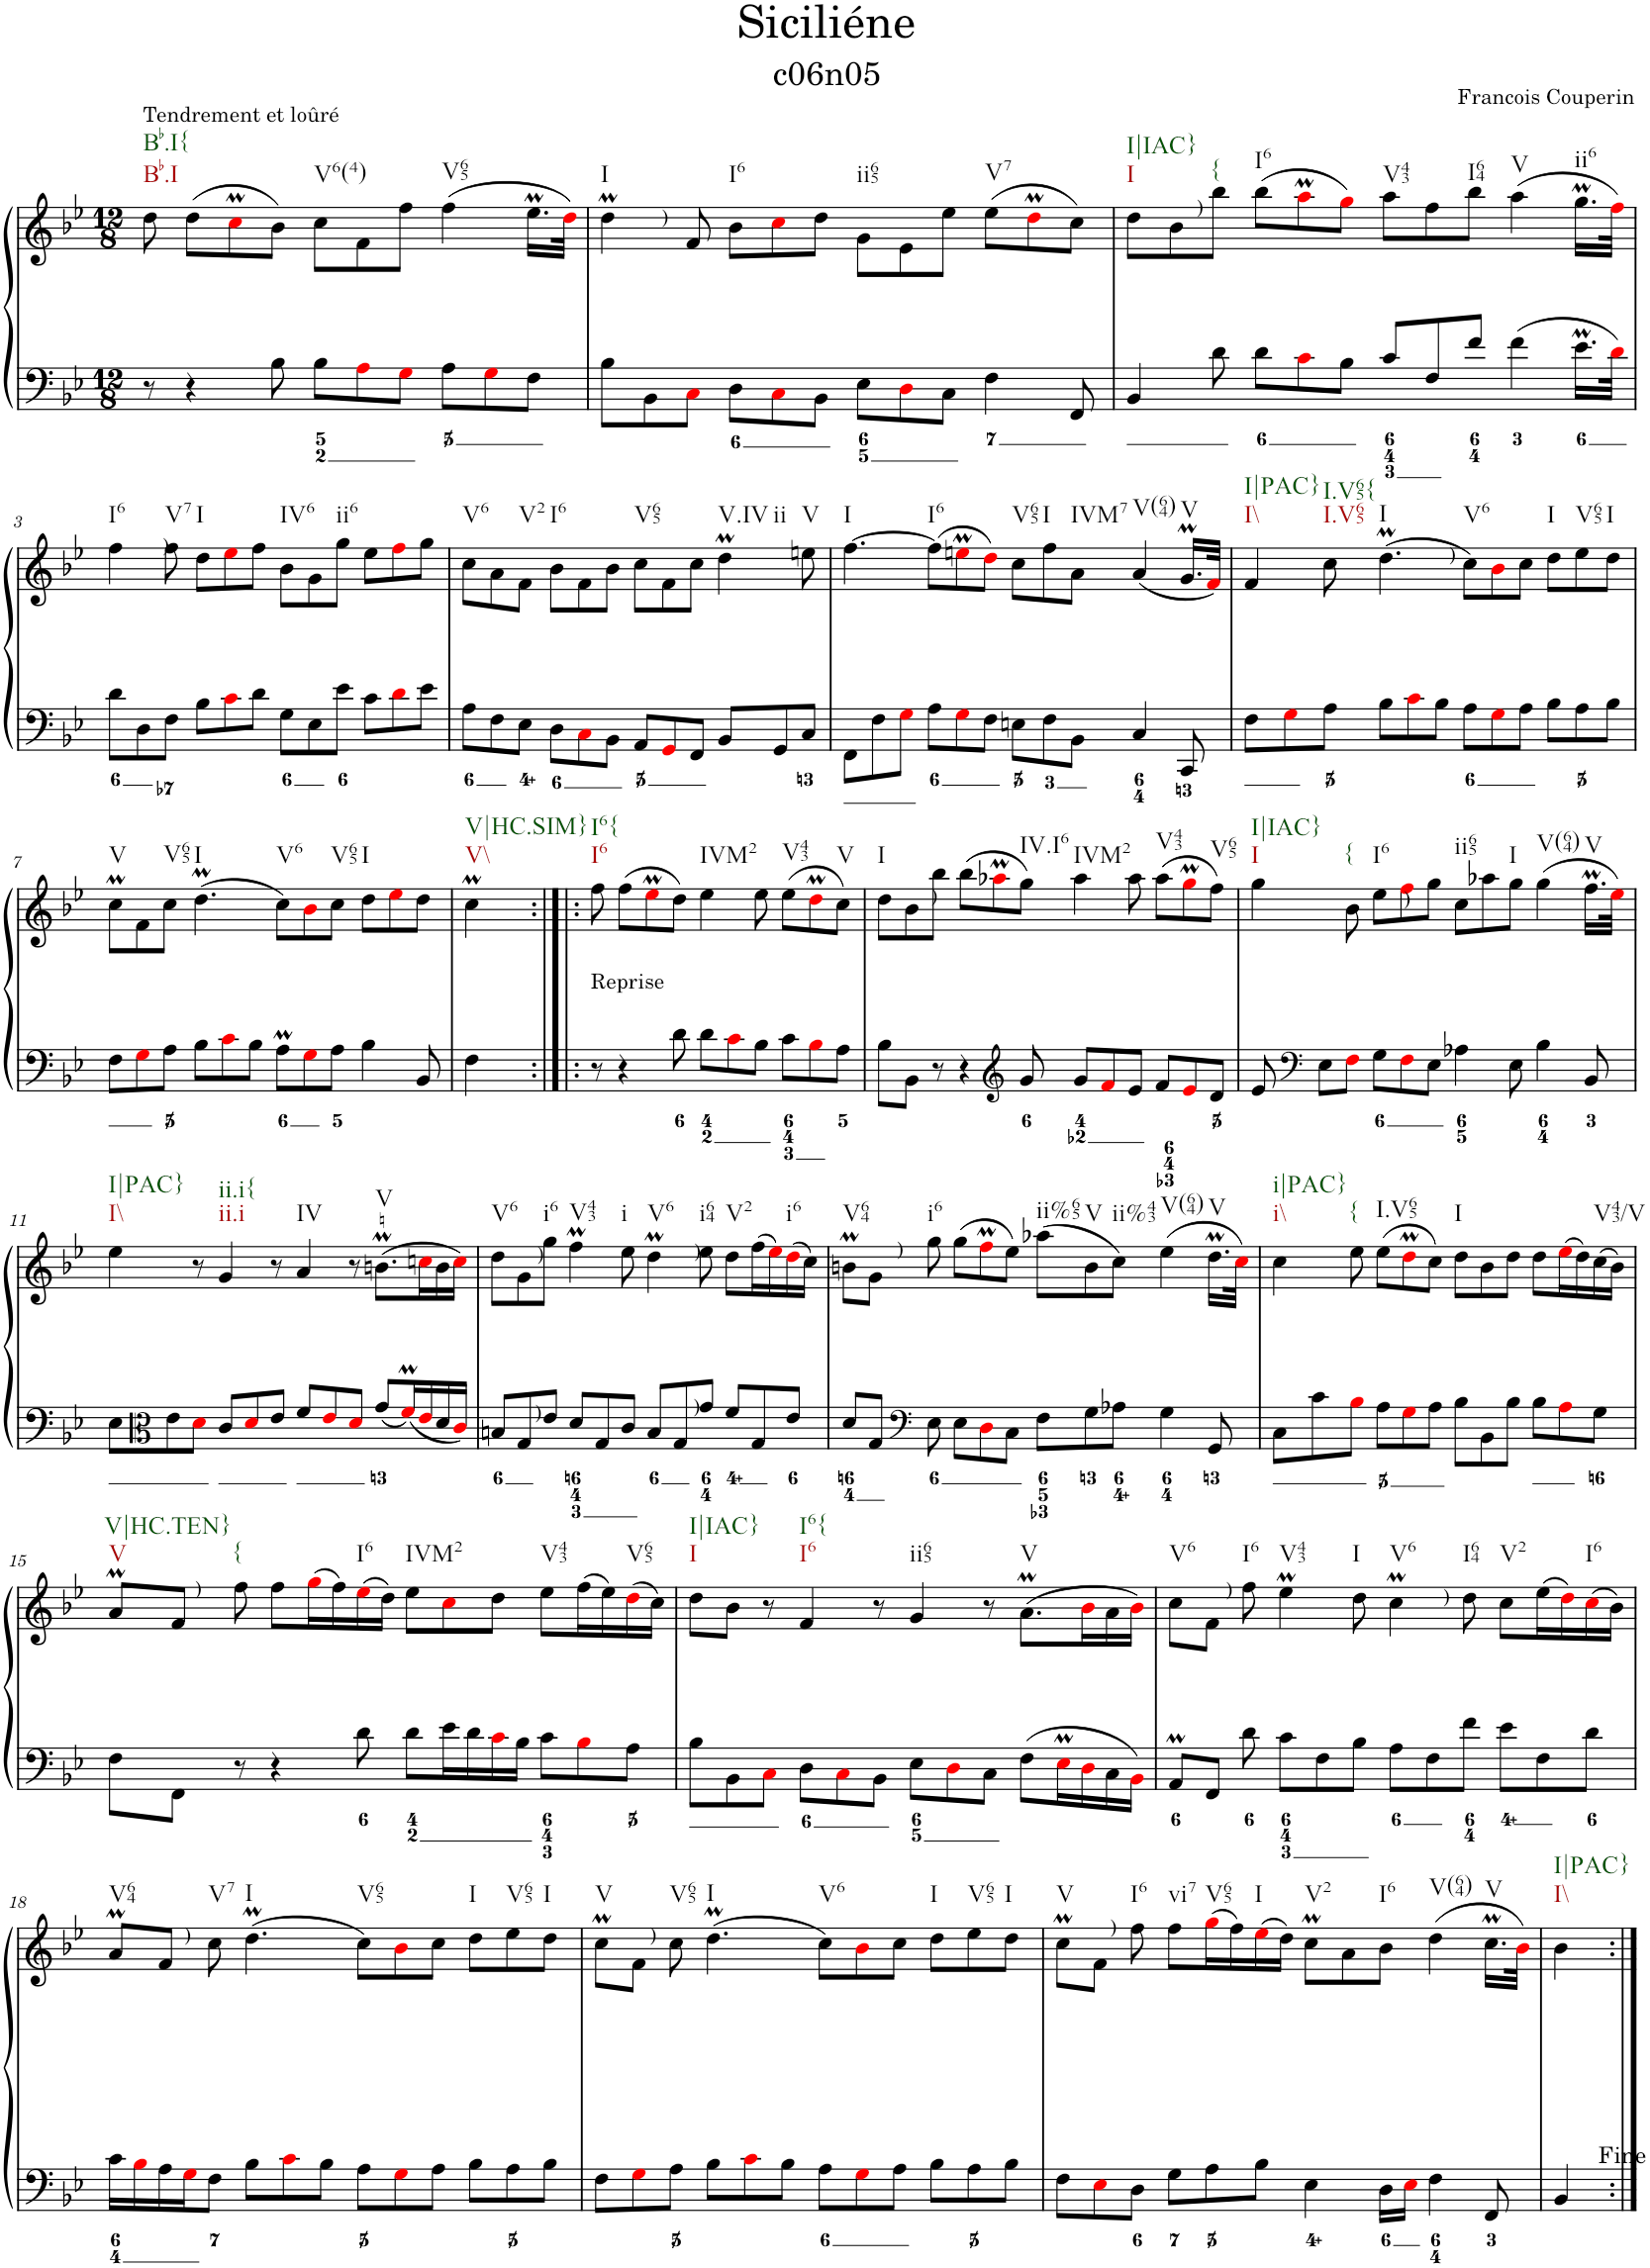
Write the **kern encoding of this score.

**kern	**kern
*part1	*part1
*staff2	*staff1
*I"Piano	*
*I'Pno.	*
*clefF4	*clefG2
*k[b-e-]	*k[b-e-]
*M12/8	*M12/8
=	=
!	!LO:TX:a:t=Tendrement et loûré
!	!LO:TX:b:t=Bb.I
!	!LO:TX:b:t=Bb.I{
8r	8dd\
4r	(8dd\L
.	8ccMi\
8B-\	8b-\J)
!	!LO:TX:b:t=V6(4)
8B-\L	8cc\L
8Ai\	8f\
8Gi\J	8ff\J
!	!LO:TX:b:t=V65
8A\L	(4ff\
8Gi\	.
8F\J	16.ee-M\LL
.	32ddi\JJk)
=1	=1
!	!LO:TX:a:t=)
!	!LO:TX:b:t=I
8B-\L	4ddm\
8BB-\	.
8Ci\J	8f/
!	!LO:TX:b:t=I6
8D\L	8b-\L
8Ci\	8cci\
8BB-\J	8dd\J
!	!LO:TX:b:t=ii65
8E-\L	8g\L
8Di\	8e-\
8C\J	8ee-\J
!	!LO:TX:b:t=V7
4F\	(8ee-\L
.	8ddmi\
8FF/	8cc\J)
=2	=2
!	!LO:TX:b:t=I
!	!LO:TX:b:t=I|IAC}
4BB-/	8dd\L
!	!LO:TX:a:t=)
.	8b-\
!	!LO:TX:b:t={
8d\	8bb-\J
!	!LO:TX:b:t=I6
8d\L	(8bb-\L
8ci\	8aami\
8B-\J	8ggi\J)
!	!LO:TX:b:t=V43
8c/L	8aa\L
8F/	8ff\
!	!LO:TX:b:t=I64
8f/J	8bb-\J
!	!LO:TX:b:t=V
4f\	(4aa\
!	!LO:TX:b:t=ii6
16.e-M\LL	16.ggM\LL
32di\JJk	32ffi\JJk)
!!LO:LB:g=z
=3	=3
!	!LO:TX:a:t=)
!	!LO:TX:b:t=I6
8d\L	4ff\
8D\	.
!	!LO:TX:b:t=V7
8F\J	8ff\
!	!LO:TX:b:t=I
8B-\L	8dd\L
8ci\	8ee-i\
8d\J	8ff\J
!	!LO:TX:b:t=IV6
8G\L	8b-\L
8E-\	8g\
!	!LO:TX:b:t=ii6
8e-\J	8gg\J
8c\L	8ee-\L
8di\	8ffi\
8e-\J	8gg\J
=4	=4
!	!LO:TX:b:t=V6
8A\L	8cc\L
8F\	8a\
!	!LO:TX:b:t=V2
8E-\J	8f\J
!	!LO:TX:b:t=I6
8D\L	8b-\L
8Ci\	8f\
8BB-\J	8b-\J
!	!LO:TX:b:t=V65
8AA/L	8cc\L
8GGi/	8f\
8FF/J	8cc\J
!	!LO:TX:b:t=V.IV
!	!LO:TX:b:t=ii
8BB-/L	4ddm\
8GG/	.
!	!LO:TX:b:t=V
8C/J	8een\
=5	=5
!	!LO:TX:b:t=I
8FF\L	[4.ff\
8F\	.
8Gi\J	.
!	!LO:TX:b:t=I6
8A\L	(8ff\L]
8Gi\	8eenmi\
8F\J	8ddi\J)
!	!LO:TX:b:t=V65
8En\L	8cc\L
!	!LO:TX:b:t=I
8F\	8ff\
!	!LO:TX:b:t=IVM7
8BB-\J	8a\J
!	!LO:TX:b:t=V(64)
4C/	(4a/
!	!LO:TX:b:t=V
8CC/	16.gM/LL
.	32fi/JJk)
=6	=6
!	!LO:TX:a:t=)
!	!LO:TX:b:t=I\\
!	!LO:TX:b:t=I|PAC}
8F\L	4f/
8Gi\	.
!	!LO:TX:b:t=I.V65
!	!LO:TX:b:t=I.V65{
8A\J	8cc\
!	!LO:TX:b:t=I
8B-\L	(4.ddm\
8ci\	.
8B-\J	.
!	!LO:TX:b:t=V6
8A\L	8cc\L)
8Gi\	8b-i\
8A\J	8cc\J
!	!LO:TX:b:t=I
8B-\L	8dd\L
!	!LO:TX:b:t=V65
8A\	8ee-\
!	!LO:TX:b:t=I
8B-\J	8dd\J
!!LO:LB:g=z
=7	=7
!	!LO:TX:b:t=V
8F\L	8ccM\L
8Gi\	8f\
!	!LO:TX:b:t=V65
8A\J	8cc\J
!	!LO:TX:b:t=I
8B-\L	(4.ddm\
8ci\	.
8B-\J	.
!	!LO:TX:b:t=V6
8Am\L	8cc\L)
8Gi\	8b-i\
!	!LO:TX:b:t=V65
8A\J	8cc\J
!	!LO:TX:b:t=I
4B-\	8dd\L
.	8ee-i\
8BB-/	8dd\J
=8	=8
!	!LO:TX:b:t=V\\
!	!LO:TX:b:t=V|HC.SIM}
4F\	4ccM\
=8X1:|!|:	=8X1:|!|:
!	!LO:TX:b:t=Reprise
!	!LO:TX:b:t=I6
!	!LO:TX:b:t=I6{
8r	8ff\
4r	(8ff\L
.	8ee-Mi\
8d\	8dd\J)
!	!LO:TX:b:t=IVM2
8d\L	4ee-\
8ci\	.
8B-\J	8ee-\
!	!LO:TX:b:t=V43
8c\L	(8ee-\L
8B-i\	8ddmi\
!	!LO:TX:b:t=V
8A\J	8cc\J)
=9	=9
!	!LO:TX:b:t=I
8B-\L	8dd\L
!	!LO:TX:a:t=)
8BB-\J	8b-\
8r	8bb-\J
4r	(8bb-\L
.	8aa-XMi\
*clefG2	*
!	!LO:TX:b:t=IV.I6
8g/	8gg\J)
!	!LO:TX:b:t=IVM2
8g/L	4aa-\
8fi/	.
8e-/J	8aa-\
!	!LO:TX:b:t=V43
8f/L	(8aa-\L
8e-i/	8ggMi\
!	!LO:TX:b:t=V65
8d/J	8ff\J)
=10	=10
!	!LO:TX:a:t=)
!	!LO:TX:b:t=I
!	!LO:TX:b:t=I|IAC}
8e-/	4gg\
*clefF4	*
8E-\L	.
!	!LO:TX:b:t={
8Fi\J	8b-\
!	!LO:TX:b:t=I6
8G\L	8ee-\L
8Fi\	8ffi\
8E-\J	8gg\J
!	!LO:TX:b:t=ii65
4A-X\	8cc\L
.	8aa-X\
!	!LO:TX:b:t=I
8E-\	8gg\J
!	!LO:TX:b:t=V(64)
4B-\	(4gg\
!	!LO:TX:b:t=V
8BB-/	16.ffM\LL
.	32ee-i\JJk)
!!LO:LB:g=z
=11	=11
!	!LO:TX:b:t=I\\
!	!LO:TX:b:t=I|PAC}
8E-\L	4ee-\
*clefC3	*
8e-\	.
8di\J	8r
!	!LO:TX:b:t=ii.i
!	!LO:TX:b:t=ii.i{
8c/L	4g/
8di/	.
8e-/J	8r
!	!LO:TX:b:t=IV
8f/L	4a/
8e-i/	.
8di/J	8r
!	!LO:TX:b:t=V
8g/L	(8.bnm\L
16fMi/L	.
16e-i/	16ccni\L
16d/	16b\
16ci/JJ	16cci\JJ)
=12	=12
!	!LO:TX:b:t=V6
8Bn/L	8dd\L
!	!LO:TX:a:t=)
!LO:TX:a:t=)	!
8G/	8g\
!	!LO:TX:b:t=i6
8e-/J	8gg\J
!	!LO:TX:b:t=V43
8d/L	4ffM\
8G/	.
!	!LO:TX:b:t=i
8c/J	8ee-\
!	!LO:TX:a:t=)
!	!LO:TX:b:t=V6
8B/L	4ddm\
!LO:TX:a:t=)	!
8G/	.
!	!LO:TX:b:t=i64
8g/J	8ee-\
!	!LO:TX:b:t=V2
8f/L	8dd\L
8G/	(16ff\L
.	16ee-i\)
!	!LO:TX:b:t=i6
8e-/J	(16ddi\
.	16cc\JJ)
=13	=13
!	!LO:TX:b:t=V64
8d/L	8bnm\L
!	!LO:TX:a:t=)
8G/J	8g\J
*clefF4	*
!	!LO:TX:b:t=i6
8E-\	8gg\
8E-\L	(8gg\L
8Di\	8ffMi\
8C\J	8ee-\J)
!	!LO:TX:b:t=ii%65
8F\L	(8aa-X\L
!	!LO:TX:b:t=V
8G\	8b\
!	!LO:TX:b:t=ii%43
8A-X\J	8cc\J)
!	!LO:TX:b:t=V(64)
4G\	(4ee-\
!	!LO:TX:b:t=V
8GG/	16.ddm\LL
.	32cci\JJk)
=14	=14
!	!LO:TX:b:t=i\\
!	!LO:TX:b:t=i|PAC}
8C\L	4cc\
8c\	.
!	!LO:TX:b:t={
8B-i\J	8ee-\
!	!LO:TX:b:t=I.V65
8A\L	(8ee-\L
8Gi\	8ddmi\
8A\J	8cc\J)
!	!LO:TX:b:t=I
8B-\L	8dd\L
8BB-\	8b-\
8B-\J	8dd\J
8B-\L	8dd\L
8Ai\	(16ee-i\L
.	16dd\)
!	!LO:TX:b:t=V43/V
8G\J	(16cc\
.	16b-\JJ)
!!LO:LB:g=z
=15	=15
!	!LO:TX:b:t=V
!	!LO:TX:b:t=V|HC.TEN}
8F\L	8am/L
!	!LO:TX:a:t=)
8FF\J	8f/J
!	!LO:TX:b:t={
8r	8ff\
4r	8ff\L
.	(16ggi\L
.	16ff\)
!	!LO:TX:b:t=I6
8d\	(16ee-i\
.	16dd\JJ)
!	!LO:TX:b:t=IVM2
8d\L	8ee-\L
16e-\L	8cci\
16d\	.
16ci\	8dd\J
16B-\JJ	.
!	!LO:TX:b:t=V43
8c\L	8ee-\L
8B-i\	(16ff\L
.	16ee-\)
!	!LO:TX:b:t=V65
8A\J	(16ddi\
.	16cc\JJ)
=16	=16
!	!LO:TX:b:t=I
!	!LO:TX:b:t=I|IAC}
8B-\L	8dd\L
8BB-\	8b-\J
8Ci\J	8r
!	!LO:TX:b:t=I6
!	!LO:TX:b:t=I6{
8D\L	4f/
8Ci\	.
8BB-\J	8r
!	!LO:TX:b:t=ii65
8E-\L	4g/
8Di\	.
8C\J	8r
!	!LO:TX:b:t=V
8F\L	(8.am\L
16E-Mi\L	.
16Di\	16b-i\L
16C\	16a\
16BB-i\JJ	16b-i\JJ)
=17	=17
!	!LO:TX:b:t=V6
8AAm/L	8cc\L
!	!LO:TX:a:t=)
8FF/J	8f\J
!	!LO:TX:b:t=I6
8d\	8ff\
!	!LO:TX:b:t=V43
8c\L	4ee-M\
8F\	.
!	!LO:TX:b:t=I
8B-\J	8dd\
!	!LO:TX:a:t=)
!	!LO:TX:b:t=V6
8A\L	4ccM\
8F\	.
!	!LO:TX:b:t=I64
8f\J	8dd\
!	!LO:TX:b:t=V2
8e-\L	8cc\L
8F\	(16ee-\L
.	16ddi\)
!	!LO:TX:b:t=I6
8d\J	(16cci\
.	16b-\JJ)
!!LO:LB:g=z
=18	=18
!	!LO:TX:b:t=V64
16c\LL	8am/L
16B-i\	.
!	!LO:TX:a:t=)
16A\	8f/J
16Gi\J	.
!	!LO:TX:b:t=V7
8F\J	8cc\
!	!LO:TX:b:t=I
8B-\L	(4.ddm\
8ci\	.
8B-\J	.
!	!LO:TX:b:t=V65
8A\L	8cc\L)
8Gi\	8b-i\
8A\J	8cc\J
!	!LO:TX:b:t=I
8B-\L	8dd\L
!	!LO:TX:b:t=V65
8A\	8ee-\
!	!LO:TX:b:t=I
8B-\J	8dd\J
=19	=19
!	!LO:TX:b:t=V
8F\L	8ccM\L
!	!LO:TX:a:t=)
8Gi\	8f\J
!	!LO:TX:b:t=V65
8A\J	8cc\
!	!LO:TX:b:t=I
8B-\L	(4.ddm\
8ci\	.
8B-\J	.
!	!LO:TX:b:t=V6
8A\L	8cc\L)
8Gi\	8b-i\
8A\J	8cc\J
!	!LO:TX:b:t=I
8B-\L	8dd\L
!	!LO:TX:b:t=V65
8A\	8ee-\
!	!LO:TX:b:t=I
8B-\J	8dd\J
=20	=20
!	!LO:TX:b:t=V
8F\L	8ccM\L
!	!LO:TX:a:t=)
8E-i\	8f\J
!	!LO:TX:b:t=I6
8D\J	8ff\
!	!LO:TX:b:t=vi7
8G\L	8ff\L
!	!LO:TX:b:t=V65
8A\	(16ggi\L
.	16ff\)
!	!LO:TX:b:t=I
8B-\J	(16ee-i\
.	16dd\JJ)
!	!LO:TX:b:t=V2
4E-\	8ccM\L
.	8a\
!	!LO:TX:b:t=I6
16D\LL	8b-\J
16E-i\JJ	.
!	!LO:TX:b:t=V(64)
4F\	(4dd\
!	!LO:TX:b:t=V
8FF/	16.ccM\LL
.	32b-i\JJk)
=21	=21
!	!LO:TX:b:t=I\\
!	!LO:TX:b:t=I|PAC}
4BB-/	4b-\
=:|!	=:|!
*-	*-
